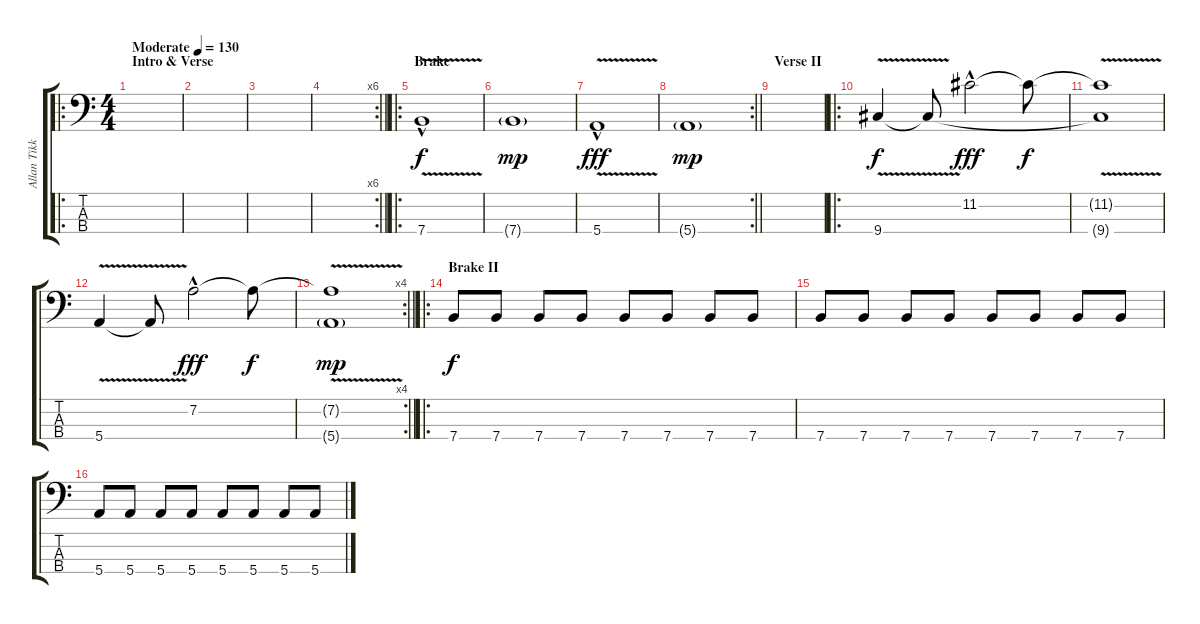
\track ("Allan Tikk" "Allan Tikk") {instrument electricbassfinger}
\staff {score tabs}
\tuning (G2 D2 A1 E1) {hide}
\ro
\ts (4 4)
\section ("" "Intro & Verse")
\tempo (130 "Moderate")
\clef f4
\ks c
|
|
|
\rc 6
\barLineRight lightlight
|
\ro
\section ("" "Brake")
7.4{v hac}.1 |
7.4{g}.1{dy mp} |
5.4{v hac}.1{dy fff} |
\rc 2
\barLineRight lightlight
5.4{g}.1{dy mp} |
\section ("" "Verse II")
|
\ro
9.4{v}.4{dy f} 9.4{t}.8 11.2{hac}.2{dy fff} 11.2{t}.8{dy f} |
(11.2{t} 9.4{v t}).1 |
5.4{v}.4 5.4{t}.8 7.2{hac}.2{dy fff} 7.2{t}.8{dy f} |
\rc 4
\barLineRight lightlight
(7.2{t} 5.4{v g}).1{dy mp} |
\ro
\section ("" "Brake II")
7.4.8{dy f} 7.4.8 7.4.8 7.4.8 7.4.8 7.4.8 7.4.8 7.4.8 |
7.4.8 7.4.8 7.4.8 7.4.8 7.4.8 7.4.8 7.4.8 7.4.8 |
5.4.8 5.4.8 5.4.8 5.4.8 5.4.8 5.4.8 5.4.8 5.4.8
